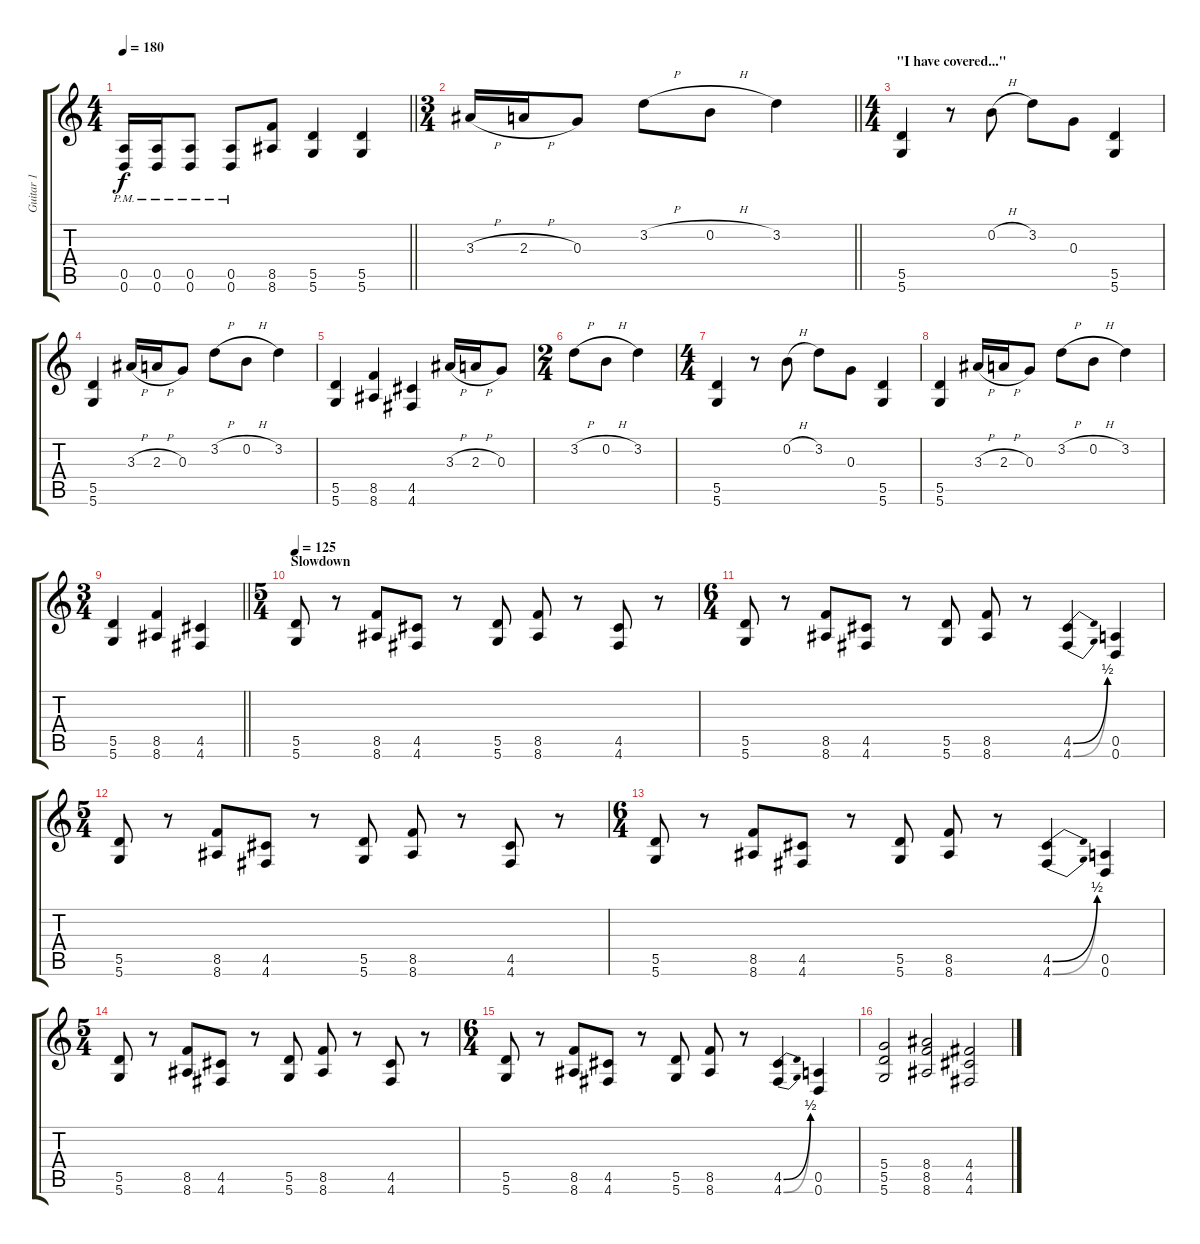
\track ("Guitar 1" "Guitar 1") {instrument distortionguitar}
\staff {score tabs}
\tuning (E4 B3 G3 D3 A2 D2) {hide}
\ts (4 4)
\tempo 180
\clef g2
\barLineRight lightlight
\ks c
(0.5{pm} 0.6{pm}).16{dy f} (0.5{pm} 0.6{pm}).16 (0.5{pm} 0.6{pm}).8 (0.5 0.6{pm}).8 (8.5 8.6).8 (5.5 5.6).4 (5.5 5.6).4 |
\ts (3 4)
\barLineRight lightlight
3.3{h}.16 2.3{h}.16 0.3.8 3.2{h}.8 0.2{h}.8 3.2.4 |
\ts (4 4)
\section ("" "\"I have covered...\"")
(5.5 5.6).4 r.8 0.2{h}.8 3.2.8 0.3.8 (5.5 5.6).4 |
(5.5 5.6).4 3.3{h}.16 2.3{h}.16 0.3.8 3.2{h}.8 0.2{h}.8 3.2.4 |
(5.5 5.6).4 (8.5 8.6).4 (4.5 4.6).4 3.3{h}.16 2.3{h}.16 0.3.8 |
\ts (2 4)
3.2{h}.8 0.2{h}.8 3.2.4 |
\ts (4 4)
(5.5 5.6).4 r.8 0.2{h}.8 3.2.8 0.3.8 (5.5 5.6).4 |
(5.5 5.6).4 3.3{h}.16 2.3{h}.16 0.3.8 3.2{h}.8 0.2{h}.8 3.2.4 |
\ts (3 4)
\barLineRight lightlight
(5.5 5.6).4 (8.5 8.6).4 (4.5 4.6).4 |
\ts (5 4)
\section ("" "Slowdown")
\tempo 125
(5.5 5.6).8 r.8 (8.5 8.6).8 (4.5 4.6).8 r.8 (5.5 5.6).8 (8.5 8.6).8 r.8 (4.5 4.6).8 r.8 |
\ts (6 4)
(5.5 5.6).8 r.8 (8.5 8.6).8 (4.5 4.6).8 r.8 (5.5 5.6).8 (8.5 8.6).8 r.8 (4.5{be (bend 0 0 60 2)} 4.6{be (bend 0 0 60 2)}).4 (0.5 0.6).4 |
\ts (5 4)
(5.5 5.6).8 r.8 (8.5 8.6).8 (4.5 4.6).8 r.8 (5.5 5.6).8 (8.5 8.6).8 r.8 (4.5 4.6).8 r.8 |
\ts (6 4)
(5.5 5.6).8 r.8 (8.5 8.6).8 (4.5 4.6).8 r.8 (5.5 5.6).8 (8.5 8.6).8 r.8 (4.5{be (bend 0 0 60 2)} 4.6{be (bend 0 0 60 2)}).4 (0.5 0.6).4 |
\ts (5 4)
(5.5 5.6).8 r.8 (8.5 8.6).8 (4.5 4.6).8 r.8 (5.5 5.6).8 (8.5 8.6).8 r.8 (4.5 4.6).8 r.8 |
\ts (6 4)
(5.5 5.6).8 r.8 (8.5 8.6).8 (4.5 4.6).8 r.8 (5.5 5.6).8 (8.5 8.6).8 r.8 (4.5{be (bend 0 0 60 2)} 4.6{be (bend 0 0 60 2)}).4 (0.5 0.6).4 |
(5.4 5.5 5.6).2 (8.4 8.5 8.6).2 (4.4 4.5 4.6).2
